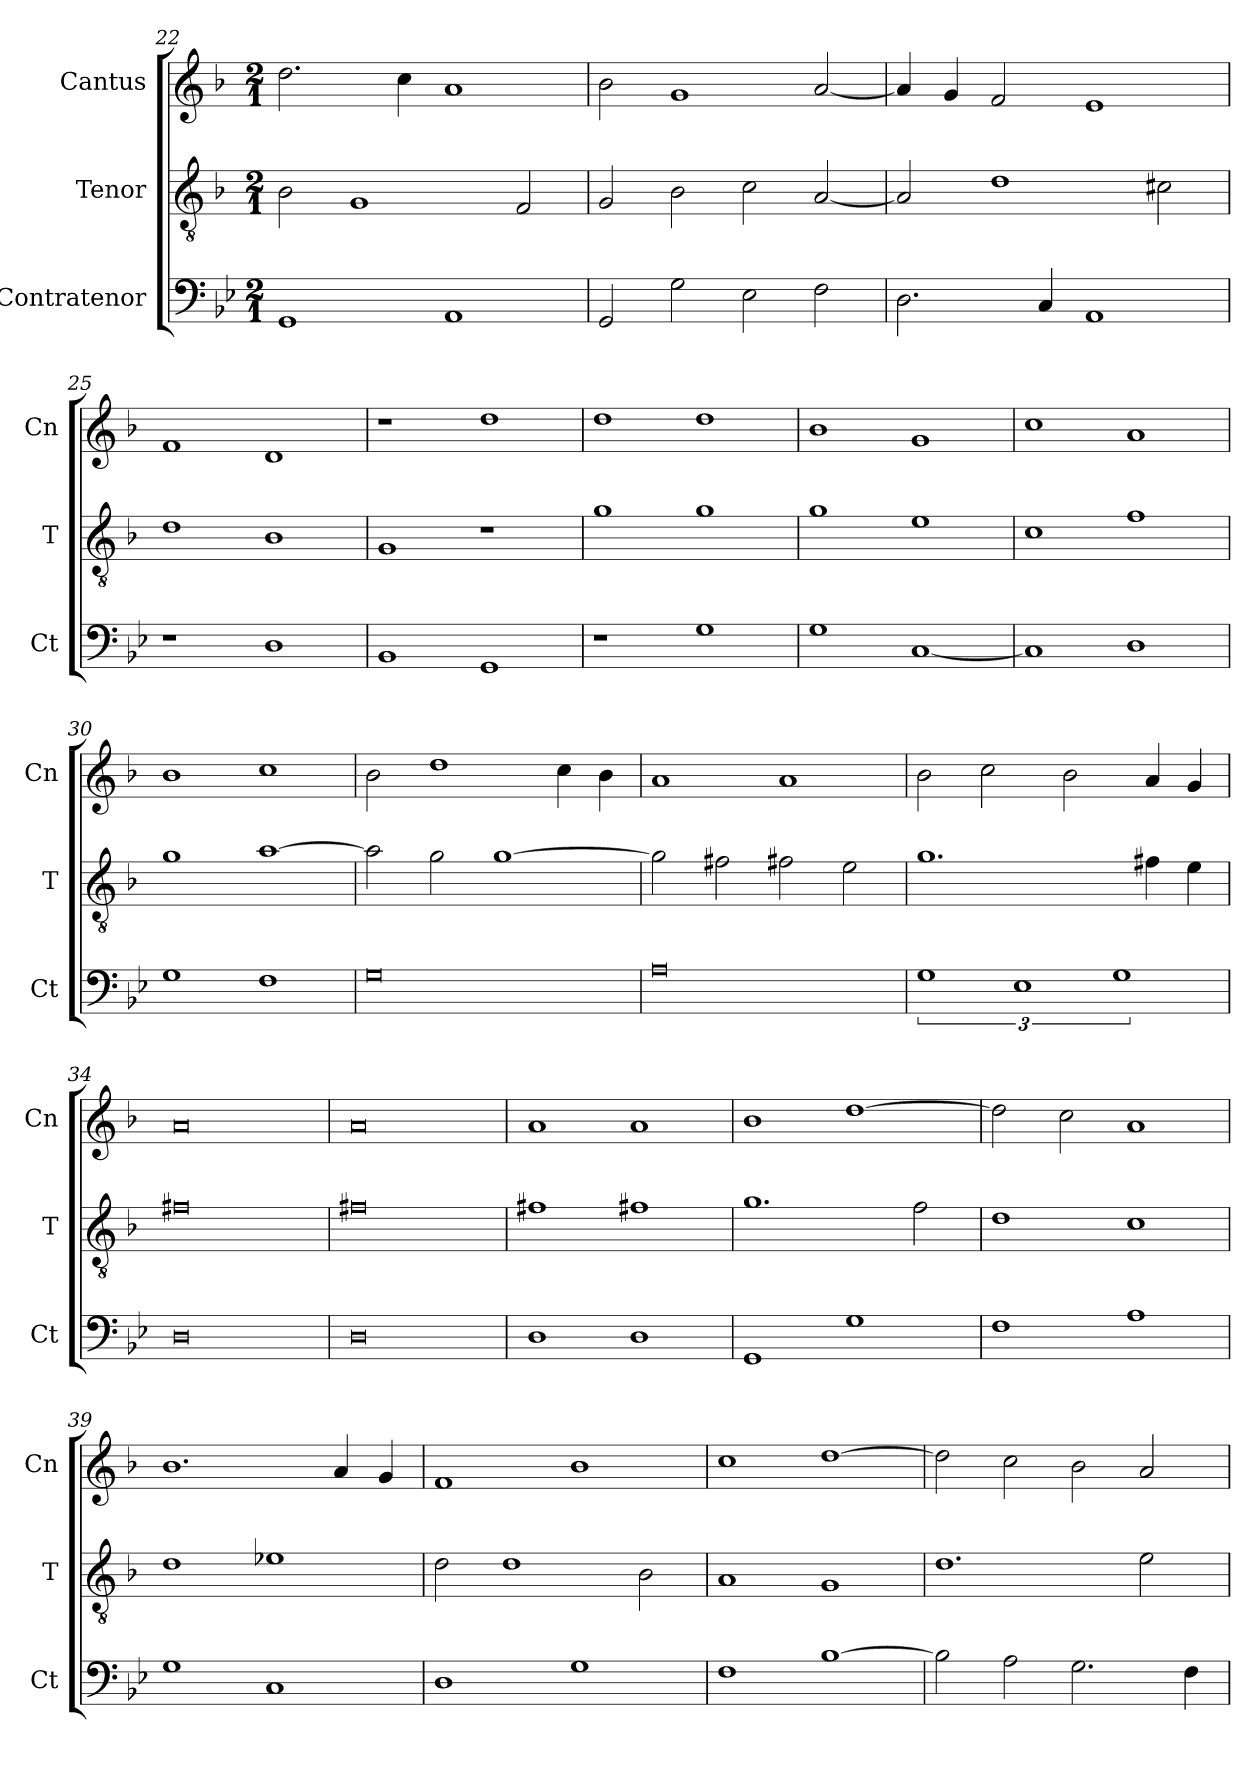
**kern	**kern	**kern
*part3	*part2	*part1
*staff3	*staff2	*staff1
*I"Contratenor	*I"Tenor	*I"Cantus
*I'Ct	*I'T	*I'Cn
*clefF4	*clefGv2	*clefG2
*k[b-e-]	*k[b-]	*k[b-]
*M2/1	*M2/1	*M2/1
=22	=22	=22
1GG	2B-\	2.dd\
.	1G	.
.	.	4cc\
1AA	.	1a
.	2F/	.
=23	=23	=23
2GG/	2G/	2b-\
2G\	2B-\	1g
2E-\	2c\	.
2F\	[2A/	[2a/
=24	=24	=24
2.D\	2A/]	4a/]
.	.	4g/
.	1d	2f/
4C/	.	.
1AA	.	1e
.	2c#X\	.
=25	=25	=25
1r	1d	1f
1D	1B-	1d
=26	=26	=26
1BB-	1G	1r
1GG	1r	1dd
=27	=27	=27
1r	1g	1dd
1G	1g	1dd
=28	=28	=28
1G	1g	1b-
[1C	1e	1g
=29	=29	=29
1C]	1c	1cc
1D	1f	1a
=30	=30	=30
1G	1g	1b-
1F	[1a	1cc
=31	=31	=31
0G	2a\]	2b-\
.	2g\	1dd
.	[1g	.
.	.	4cc\
.	.	4b-\
=32	=32	=32
0A	2g\]	1a
.	2f#X\	.
.	2f#X\	1a
.	2e\	.
=33	=33	=33
3%2G	1.g	2b-\
.	.	2cc\
3%2E-	.	.
.	.	2b-\
3%2G	.	.
.	4f#X\	4a/
.	4e\	4g/
=34	=34	=34
0D	0f#X	0a
=35	=35	=35
0D	0f#X	0a
=36	=36	=36
1D	1f#X	1a
1D	1f#X	1a
=37	=37	=37
1GG	1.g	1b-
1G	.	[1dd
.	2f\	.
=38	=38	=38
1F	1d	2dd\]
.	.	2cc\
1A	1c	1a
=39	=39	=39
1G	1d	1.b-
1C	1e-X	.
.	.	4a/
.	.	4g/
=40	=40	=40
1D	2d\	1f
.	1d	.
1G	.	1b-
.	2B-\	.
=41	=41	=41
1F	1A	1cc
[1B-	1G	[1dd
=42	=42	=42
2B-\]	1.d	2dd\]
2A\	.	2cc\
2.G\	.	2b-\
.	2e\	2a/
4F\	.	.
=	=	=
*-	*-	*-
